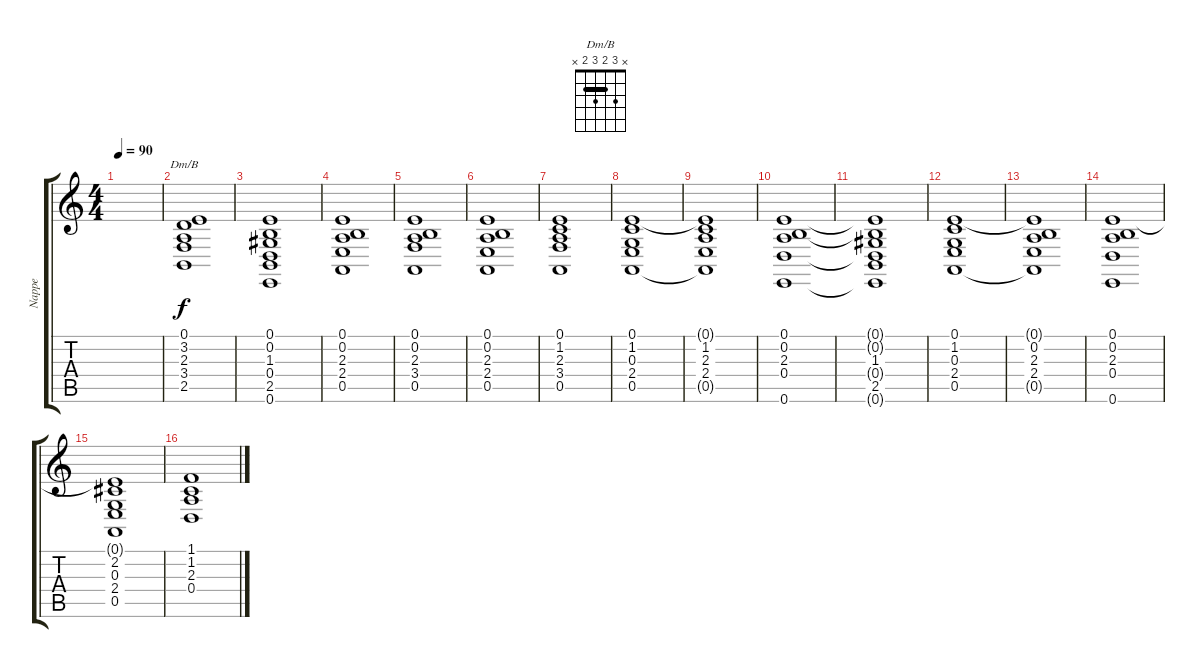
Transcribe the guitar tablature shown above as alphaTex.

\track ("Nappe" "Nappe") {instrument pad2warm}
\staff {score tabs}
\tuning (E4 B3 G3 D3 A2 E2) {hide}
\chord ("Dm/B" x 3 2 3 2 x) {barre 2}
\ts (4 4)
\tempo 90
\clef g2
\ks c
|
(0.1 3.2 2.3 3.4 2.5).1{ch "Dm/B"} |
(0.1 0.2 1.3 0.4 2.5 0.6).1 |
(0.1 0.2 2.3 2.4 0.5).1 |
(0.1 0.2 2.3 3.4 0.5).1 |
(0.1 0.2 2.3 2.4 0.5).1 |
(0.1 1.2 2.3 3.4 0.5).1 |
(0.1 1.2 0.3 2.4 0.5).1 |
(0.1{t} 1.2 2.3 2.4 0.5{t}).1 |
(0.1 0.2 2.3 0.4 0.6).1 |
(0.1{t} 0.2{t} 1.3 0.4{t} 2.5 0.6{t}).1 |
(0.1 1.2 0.3 2.4 0.5).1 |
(0.1{t} 0.2 2.3 2.4 0.5{t}).1 |
(0.1 0.2 2.3 0.4 0.6).1 |
(0.1{t} 2.2 0.3 2.4 0.5).1 |
(1.1 1.2 2.3 0.4).1
